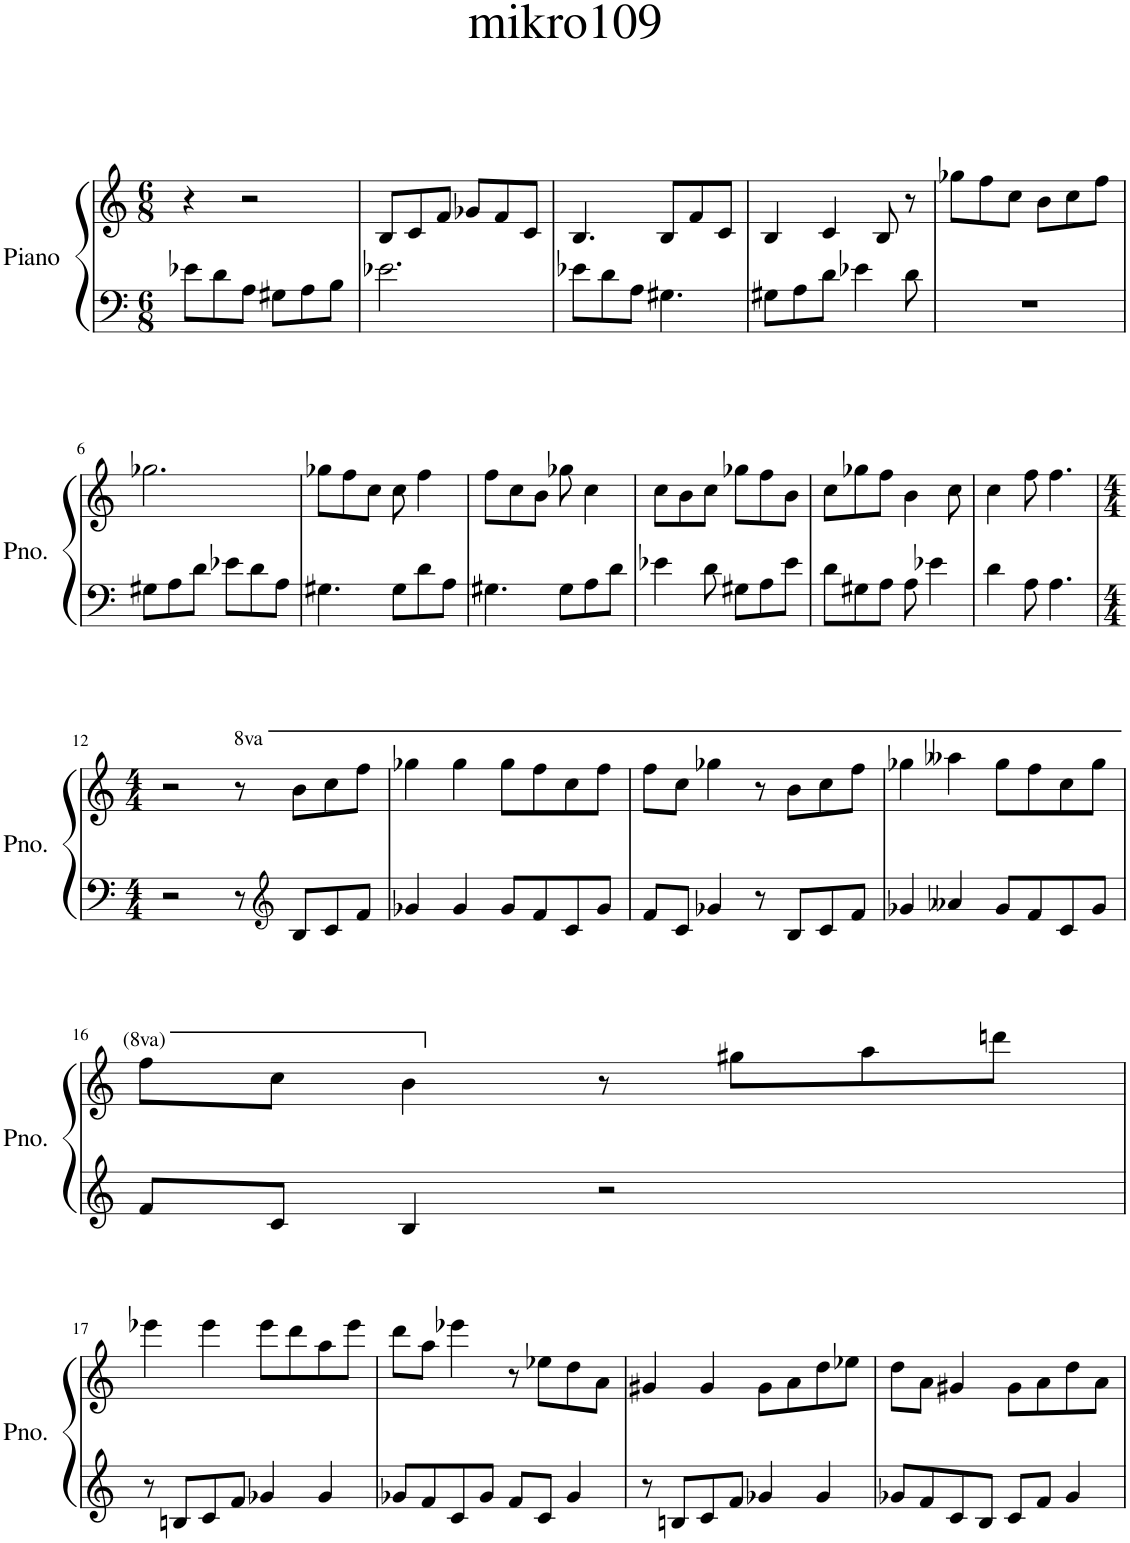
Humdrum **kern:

**kern	**kern
*part1	*part1
*staff2	*staff1
*I"Piano	*
*I'Pno.	*
*clefF4	*clefG2
*k[]	*k[]
*M6/8	*M6/8
=1	=1
8e-X\L	4r
8d\	.
8A\J	2r
8G#X\L	.
8A\	.
8B\J	.
=2	=2
2.e-X\	8B/L
.	8c/
.	8f/J
.	8g-X/L
.	8f/
.	8c/J
=3	=3
8e-X\L	4.B/
8d\	.
8A\J	.
4.G#X\	8B/L
.	8f/
.	8c/J
=4	=4
8G#X\L	4B/
8A\	.
8d\J	4c/
4e-X\	.
.	8B/
8d\	8r
=5	=5
2.r	8gg-X\L
.	8ff\
.	8cc\J
.	8b\L
.	8cc\
.	8ff\J
!!LO:LB:g=z
=6	=6
8G#X\L	2.gg-X\
8A\	.
8d\J	.
8e-X\L	.
8d\	.
8A\J	.
=7	=7
4.G#X\	8gg-X\L
.	8ff\
.	8cc\J
8G#\L	8cc\
8d\	4ff\
8A\J	.
=8	=8
4.G#X\	8ff\L
.	8cc\
.	8b\J
8G#\L	8gg-X\
8A\	4cc\
8d\J	.
=9	=9
4e-X\	8cc\L
.	8b\
8d\	8cc\J
8G#X\L	8gg-X\L
8A\	8ff\
8e-\J	8b\J
=10	=10
8d\L	8cc\L
8G#X\	8gg-X\
8A\J	8ff\J
8A\	4b\
4e-X\	.
.	8cc\
=11	=11
4d\	4cc\
8A\	8ff\
4.A\	4.ff\
!!LO:LB:g=z
=12	=12
*M4/4	*M4/4
2r	2r
*	*8va
8r	8r
*clefG2	*
8B/L	8bb\L
8c/	8ccc\
8f/J	8fff\J
=13	=13
4g-X/	4ggg-X\
4g-/	4ggg-\
8g-/L	8ggg-\L
8f/	8fff\
8c/	8ccc\
8g-/J	8fff\J
=14	=14
8f/L	8fff\L
8c/J	8ccc\J
4g-X/	4ggg-X\
8r	8r
8B/L	8bb\L
8c/	8ccc\
8f/J	8fff\J
=15	=15
4g-X/	4ggg-X\
4a--X/	4aaa--X\
8g-/L	8ggg-\L
8f/	8fff\
8c/	8ccc\
8g-/J	8ggg-\J
!!LO:LB:g=z
=16	=16
8f/L	8fff\L
8c/J	8ccc\J
4B/	4bb\
*	*X8va
2r	8r
.	8gg#X\L
.	8aa\
.	8dddn\J
!!LO:LB:g=z
=17	=17
8r	4eee-X\
8Bn/L	.
8c/	4eee-\
8f/J	.
4g-X/	8eee-\L
.	8ddd\
4g-/	8aa\
.	8eee-\J
=18	=18
8g-X/L	8ddd\L
8f/	8aa\J
8c/	4eee-X\
8g-/J	.
8f/L	8r
8c/J	8ee-X\L
4g-/	8dd\
.	8a\J
=19	=19
8r	4g#X/
8Bn/L	.
8c/	4g#/
8f/J	.
4g-X/	8g#\L
.	8a\
4g-/	8dd\
.	8ee-X\J
=20	=20
8g-X/L	8dd\L
8f/	8a\J
8c/	4g#X/
8B/J	.
8c/L	8g#\L
8f/J	8a\
4g-/	8dd\
.	8a\J
=	=
*-	*-
